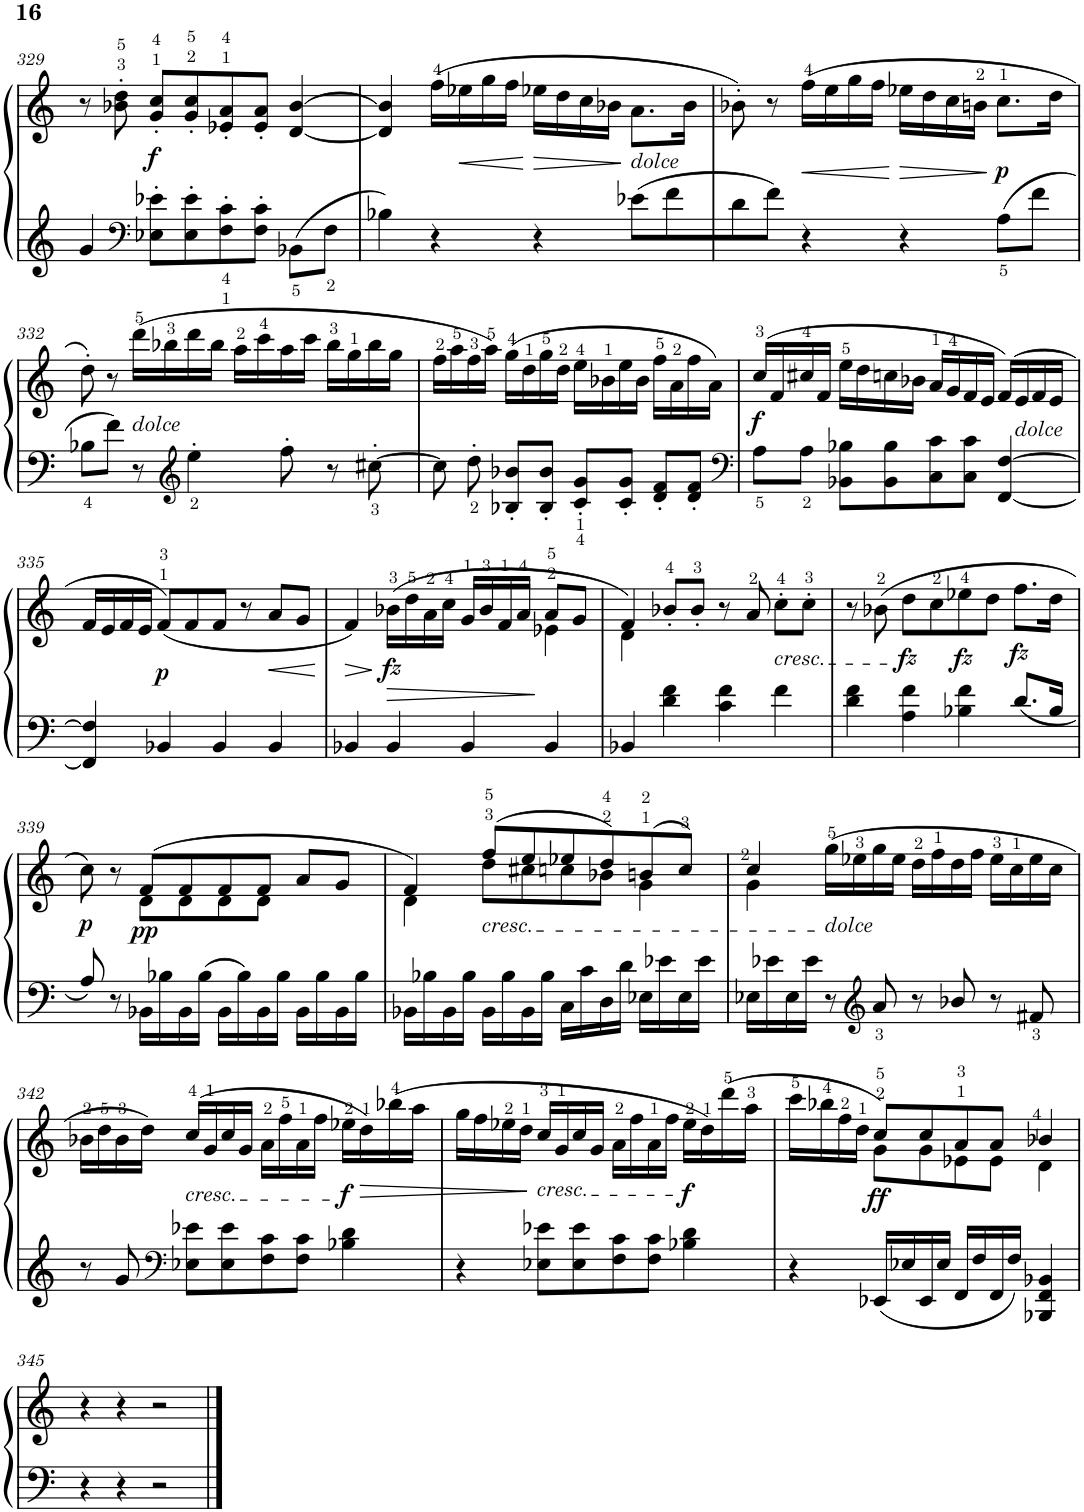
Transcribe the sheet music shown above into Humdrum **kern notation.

**kern	**kern	**dynam
*part1	*part1	*part1
*staff2	*staff1	*staff1/2
*I"Piano	*	*
*I'Pno.	*	*
!!LO:PB:g=z
*clefG2	*clefG2	*
*k[]	*k[]	*
*M4/4	*M4/4	*
=329	=329	=329
4g/	8r	.
.	8b-X\' 8dd\'	.
*clefF4	*	*
!	!	!LO:DY:b
8E-X\' 8e-X\'L	8g/' 8cc/'L	f
8E-\' 8e-\'	8g/' 8cc/'	.
8F\' 8c\'	8e-X/' 8a/'	.
8F\' 8c\'J	8e-/' 8a/'J	.
8BB-X\L	[4d/ [4b-/	.
8F\J	.	.
=330	=330	=330
4B-X\	4d/] 4b-/]	.
4r	(16ff\LL	.
!	!	!LO:HP:b
.	16ee-X\	<
.	16gg\	.
.	16ff\JJ	.
!	!	!LO:HP:n=1:b
4r	16ee-X\LL	[ >
.	16dd\	.
.	16cc\	.
.	16b-X\JJ	.
!	!LO:TX:b:i:t=dolce	!
8e-X\L	8.a\L	]
8f\	.	.
.	16b-\Jk	.
=331	=331	=331
8d\	8b-X'\)	.
8f\J	8r	.
!	!	!LO:HP:b
4r	(16ff\LL	<
.	16ee\	.
.	16gg\	.
.	16ff\JJ	.
!	!	!LO:HP:n=1:b
4r	16ee-X\LL	[ >
.	16dd\	.
.	16cc\	.
.	16bn\JJ	.
!	!	!LO:DY:n=1:b
8A\L	8.cc\L	] p
8f\J	.	.
.	16dd\Jk	.
!!LO:LB:g=z
=332	=332	=332
8B-X\L	8dd'\)	.
8f\J	8r	.
!	!LO:TX:b:i:t=dolce	!
8r	(16ddd\LL	.
.	16bb-X\	.
*clefG2	*	*
4ee'\	16ddd\	.
.	16bb-\JJ	.
.	16aa\LL	.
.	16ccc\	.
8ff'\	16aa\	.
.	16ccc\JJ	.
8r	16bb-\LL	.
.	16gg\	.
[8cc#X'\	16bb-\	.
.	16gg\JJ	.
=333	=333	=333
8cc#\]	16ff\LL	.
.	16aa\	.
8dd'\	16ff\	.
.	16aa\JJ)	.
8B-X/' 8b-X/'L	(16gg\LL	.
.	16dd\	.
8B-/' 8b-/'J	16gg\	.
.	16dd\JJ	.
8c/' 8g/'L	16ee\LL	.
.	16b-X\	.
8c/' 8g/'J	16ee\	.
.	16b-\JJ	.
8d/' 8f/'L	16ff\LL	.
.	16a\	.
8d/' 8f/'J	16ff\	.
.	16a\JJ)	.
=334	=334	=334
*clefF4	*	*
!	!	!LO:DY:a=2
8A\L	(16cc/LL	f
.	16f/	.
8A\J	16cc#X/	.
.	16f/JJ	.
8BB-X\ 8B-X\L	16ee\LL	.
.	16dd\	.
8BB-\ 8B-\	16ccn\	.
.	16b-X\JJ	.
8C\ 8c\	16a/LL	.
.	16g/	.
8C\ 8c\J	16f/	.
.	16e/JJ	.
[4FF/ [4F/	(>16f/LL)	.
!	!LO:TX:b:i:t=dolce	!
.	16e/	.
.	16f/	.
.	16e/JJ	.
!!LO:LB:g=z
=335	=335	=335
4FF/] 4F/]	16f/LL	.
.	16e/	.
.	16f/	.
.	16e/JJ	.
!	!	!LO:DY:a=2
4BB-X/	(8f/L)	p
.	8f/	.
4BB-/	8f/J	.
.	8r	.
!	!	!LO:HP:b
4BB-/	8a/L	<
.	8g/J	.
.	.	[
=336	=336	=336
!	!	!LO:HP:b
*	*^	*
4BB-X/	4f/)	2.ryy	>
!	!	!	!LO:DY:n=1:b
4BB-/	(16b-X\LL	.	] fz
.	16dd\	.	.
.	16a\	.	.
.	16cc\JJ	.	.
4BB-/	16g/LL	.	.
.	16b-/	.	.
.	16f/	.	.
.	16a/JJ	.	.
4BB-/	8a/L	4e-X\	.
.	8g/J	.	.
=337	=337	=337	=337
4BB-X/	4f/)	4d\	.
4d\ 4f\	8b-X'/L	2.ryy	.
.	8b-'/J	.	.
4c\ 4f\	8r	.	.
.	8a/	.	.
!	!LO:TX:b:i:t=cresc.	!	!
4f\	8cc'\L	.	.
.	8cc'\J	.	.
*	*v	*v	*
=338	=338	=338
4d\ 4f\	8r	.
.	(8b-X\	.
!	!	!LO:DY:b
4A\ 4f\	8dd\L	fz
.	8cc\	.
!	!	!LO:DY:b
4B-X\ 4f\	8ee-X\	fz
.	8dd\J	.
!	!	!LO:DY:b
8.d/L	8.ff\L	fz
16B-/Jk	16dd\Jk	.
!!LO:LB:g=z
=339	=339	=339
*	*^	*
!	!	!	!LO:DY:b
8A/	8cc\)	4ryy	p
8r	8r	.	.
!	!	!	!LO:DY:b
16BB-X\LL	(8f/L	8d\L	pp
16B-X\	.	.	.
16BB-\	8f/	8d\	.
16B-\JJ	.	.	.
16BB-\LL	8f/	8d\	.
16B-\	.	.	.
16BB-\	8f/J	8d\J	.
16B-\JJ	.	.	.
16BB-\LL	8a/L	4ryy	.
16B-\	.	.	.
16BB-\	8g/J	.	.
16B-\JJ	.	.	.
=340	=340	=340	=340
16BB-X\LL	4f/)	4d\	.
16B-X\	.	.	.
16BB-\	.	.	.
16B-\JJ	.	.	.
!	!LO:TX:b:i:t=cresc.	!	!
16BB-\LL	(8ff/L	8dd\L	.
16B-\	.	.	.
16BB-\	8ee/	8cc#X\	.
16B-\JJ	.	.	.
16C\LL	8ee-X/	8ccn\	.
16c\	.	.	.
16D\	8dd/)	8b-X\J	.
16d\JJ	.	.	.
16E-X\LL	(8bn/	4g\	.
16e-X\	.	.	.
16E-\	8cc/J)	.	.
16e-\JJ	.	.	.
=341	=341	=341	=341
16E-X\LL	4cc/	4g\	.
16e-X\	.	.	.
16E-\	.	.	.
16e-\JJ	.	.	.
!	!LO:TX:b:i:t=dolce	!	!
8r	(16gg\LL	2.ryy	.
.	16ee-X\	.	.
*clefG2	*	*	*
8a/	16gg\	.	.
.	16ee-\JJ	.	.
8r	16dd\LL	.	.
.	16ff\	.	.
8b-X/	16dd\	.	.
.	16ff\JJ	.	.
8r	16ee-\LL	.	.
.	16cc\	.	.
8f#X/	16ee-\	.	.
.	16cc\JJ	.	.
*	*v	*v	*
!!LO:LB:g=z
=342	=342	=342
8r	16b-X\LL	.
.	16dd\	.
8g/	16b-\	.
.	16dd\JJ)	.
*clefF4	*	*
!	!LO:TX:b:i:t=cresc.	!
8E-X\ 8e-X\L	(16cc/LL	.
.	16g/	.
8E-\ 8e-\	16cc/	.
.	16g/JJ	.
8F\ 8c\	16a\LL	.
.	16ff\	.
8F\ 8c\J	16a\	.
.	16ff\JJ	.
!	!	!LO:DY:b
4B-X\ 4d\	16ee-X\LL	f
!	!	!LO:HP:b
.	16dd\)	>
.	(16bb-X\	.
.	16aa\JJ	.
=343	=343	=343
4r	16gg\LL	.
.	16ff\	.
.	16ee-X\	.
.	16dd\JJ	.
!	!LO:TX:b:i:t=cresc.	!
8E-X\ 8e-X\L	16cc/LL	]
.	16g/	.
8E-\ 8e-\	16cc/	.
.	16g/JJ	.
8F\ 8c\	16a\LL	.
.	16ff\	.
8F\ 8c\J	16a\	.
.	16ff\JJ	.
!	!	!LO:DY:a=2
4B-X\ 4d\	16ee-\LL	f
.	16dd\)	.
.	(16ddd\	.
.	16aa\JJ	.
=344	=344	=344
*	*^	*
4r	16ccc\LL	4ryy	.
.	16bb-X\	.	.
.	16ff\	.	.
.	16dd\JJ	.	.
!	!	!	!LO:DY:b
16EE-X/LL	8cc/L)	8g\L	ff
16E-X/	.	.	.
16EE-/	8cc/	8g\	.
16E-/JJ	.	.	.
16FF/LL	8a/	8e-X\	.
16F/	.	.	.
16FF/	8a/J	8e-\J	.
16F/JJ	.	.	.
4BBB-X/ 4FF/ 4BB-X/	4b-X/	4d\	.
*	*v	*v	*
!!LO:LB:g=z
=345	=345	=345
4r	4r	.
4r	4r	.
2r	2r	.
==	==	==
*-	*-	*-
